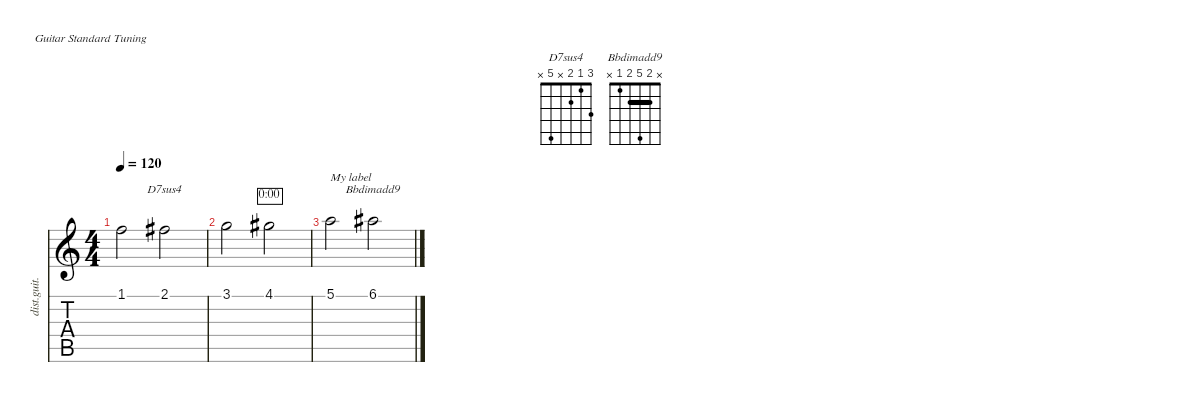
\defaultSystemsLayout 4
\hideDynamics
\bracketExtendMode nobrackets
\otherSystemsTrackNameOrientation horizontal
\track ("Distortion Guitar" "dist.guit.") {instrument distortionguitar}
\staff {score tabs}
\tuning (E4 B3 G3 D3 A2 E2)
\chord ("D7sus4" 3 1 2 x 5 x)
\chord ("Bbdimadd9" x 2 5 2 1 x) {barre 2}
\ts (4 4)
\tempo 120
\clef g2
\ks c
1.1.2{dy mf instrument distortionguitar beam Down} 2.1{acc #}.2{ch "D7sus4" beam Down} |
3.1.2{beam Down} 4.1{acc #}.2{beam Down timer} |
5.1.2{txt "My label" beam Down} 6.1{acc #}.2{ch "Bbdimadd9" beam Down}
